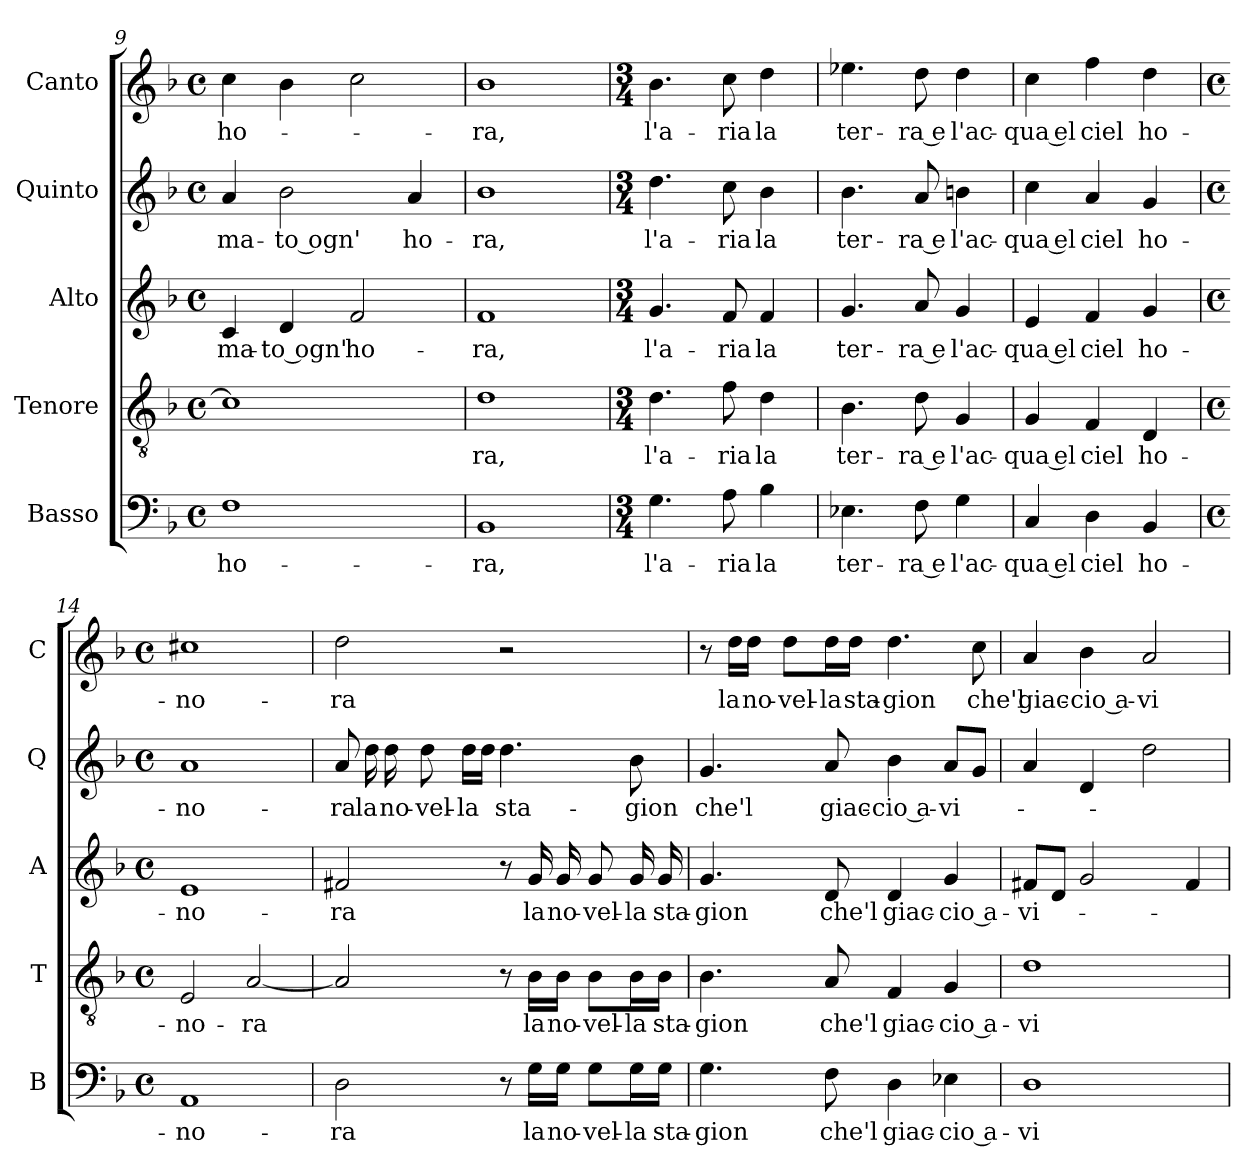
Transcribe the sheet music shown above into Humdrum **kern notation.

**kern	**text	**kern	**text	**kern	**text	**kern	**text	**kern	**text
*part5	*part5	*part4	*part4	*part3	*part3	*part2	*part2	*part1	*part1
*staff5	*staff5	*staff4	*staff4	*staff3	*staff3	*staff2	*staff2	*staff1	*staff1
*I"Basso	*	*I"Tenore	*	*I"Alto	*	*I"Quinto	*	*I"Canto	*
*I'B	*	*I'T	*	*I'A	*	*I'Q	*	*I'C	*
*clefF4	*	*clefGv2	*	*clefG2	*	*clefG2	*	*clefG2	*
*k[b-]	*	*k[b-]	*	*k[b-]	*	*k[b-]	*	*k[b-]	*
*F:	*	*F:	*	*F:	*	*F:	*	*F:	*
*M4/4	*	*M4/4	*	*M4/4	*	*M4/4	*	*M4/4	*
*met(c)	*	*met(c)	*	*met(c)	*	*met(c)	*	*met(c)	*
=9	=9	=9	=9	=9	=9	=9	=9	=9	=9
!	!LO:LY:b	!	!	!	!LO:LY:b	!	!LO:LY:b	!	!LO:LY:b
1F	ho-	1c]	.	4c/	-ma-	4a/	-ma-	4cc\	ho-
!	!	!	!	!	!LO:LY:b	!	!LO:LY:b	!	!
.	.	.	.	4d/	-to ogn'	2b-\	-to ogn'	4b-\	.
!	!	!	!	!	!LO:LY:b	!	!	!	!
.	.	.	.	2f/	ho-	.	.	2cc\	.
!	!	!	!	!	!	!	!LO:LY:b	!	!
.	.	.	.	.	.	4a/	ho-	.	.
=10	=10	=10	=10	=10	=10	=10	=10	=10	=10
!	!LO:LY:b	!	!LO:LY:b	!	!LO:LY:b	!	!LO:LY:b	!	!LO:LY:b
1BB-	-ra,	1d	-ra,	1f	-ra,	1b-	-ra,	1b-	-ra,
!!LO:PB:g=z
=11	=11	=11	=11	=11	=11	=11	=11	=11	=11
*M3/4	*	*M3/4	*	*M3/4	*	*M3/4	*	*M3/4	*
!	!LO:LY:b	!	!LO:LY:b	!	!LO:LY:b	!	!LO:LY:b	!	!LO:LY:b
4.G\	l'a-	4.d\	l'a-	4.g/	l'a-	4.dd\	l'a-	4.b-\	l'a-
!	!LO:LY:b	!	!LO:LY:b	!	!LO:LY:b	!	!LO:LY:b	!	!LO:LY:b
8A\	-ria	8f\	-ria	8f/	-ria	8cc\	-ria	8cc\	-ria
!	!LO:LY:b	!	!LO:LY:b	!	!LO:LY:b	!	!LO:LY:b	!	!LO:LY:b
4B-\	la	4d\	la	4f/	la	4b-\	la	4dd\	la
=12	=12	=12	=12	=12	=12	=12	=12	=12	=12
!	!LO:LY:b	!	!LO:LY:b	!	!LO:LY:b	!	!LO:LY:b	!	!LO:LY:b
4.E-X\	ter-	4.B-\	ter-	4.g/	ter-	4.b-\	ter-	4.ee-X\	ter-
!	!LO:LY:b	!	!LO:LY:b	!	!LO:LY:b	!	!LO:LY:b	!	!LO:LY:b
8F\	-ra e	8d\	-ra e	8a/	-ra e	8a/	-ra e	8dd\	-ra e
!	!LO:LY:b	!	!LO:LY:b	!	!LO:LY:b	!	!LO:LY:b	!	!LO:LY:b
4G\	l'ac-	4G/	l'ac-	4g/	l'ac-	4bn\	l'ac-	4dd\	l'ac-
=13	=13	=13	=13	=13	=13	=13	=13	=13	=13
!	!LO:LY:b	!	!LO:LY:b	!	!LO:LY:b	!	!LO:LY:b	!	!LO:LY:b
4C/	-qua el	4G/	-qua el	4e/	-qua el	4cc\	-qua el	4cc\	-qua el
!	!LO:LY:b	!	!LO:LY:b	!	!LO:LY:b	!	!LO:LY:b	!	!LO:LY:b
4D\	ciel	4F/	ciel	4f/	ciel	4a/	ciel	4ff\	ciel
!	!LO:LY:b	!	!LO:LY:b	!	!LO:LY:b	!	!LO:LY:b	!	!LO:LY:b
4BB-/	ho-	4D/	ho-	4g/	ho-	4g/	ho-	4dd\	ho-
=14	=14	=14	=14	=14	=14	=14	=14	=14	=14
*M4/4	*	*M4/4	*	*M4/4	*	*M4/4	*	*M4/4	*
*met(c)	*	*met(c)	*	*met(c)	*	*met(c)	*	*met(c)	*
!	!LO:LY:b	!	!LO:LY:b	!	!LO:LY:b	!	!LO:LY:b	!	!LO:LY:b
1AA	-no-	2E/	-no-	1e	-no-	1a	-no-	1cc#X	-no-
!	!	!	!LO:LY:b	!	!	!	!	!	!
.	.	[2A/	-ra	.	.	.	.	.	.
!!LO:LB:g=z
=15	=15	=15	=15	=15	=15	=15	=15	=15	=15
!	!LO:LY:b	!	!	!	!LO:LY:b	!	!LO:LY:b	!	!LO:LY:b
2D\	-ra	2A/]	.	2f#X/	-ra	8a/	-ra	2dd\	-ra
!	!	!	!	!	!	!	!LO:LY:b	!	!
.	.	.	.	.	.	16dd\	la	.	.
!	!	!	!	!	!	!	!LO:LY:b	!	!
.	.	.	.	.	.	16dd\	no-	.	.
!	!	!	!	!	!	!	!LO:LY:b	!	!
.	.	.	.	.	.	8dd\	-vel-	.	.
!	!	!	!	!	!	!	!LO:LY:b	!	!
.	.	.	.	.	.	16dd\LL	-la	.	.
.	.	.	.	.	.	16dd\JJ	.	.	.
!	!	!	!	!	!	!	!LO:LY:b	!	!
8r	.	8r	.	8r	.	4.dd\	sta-	2r	.
!	!LO:LY:b	!	!LO:LY:b	!	!LO:LY:b	!	!	!	!
16G\LL	la	16B-\LL	la	16g/	la	.	.	.	.
!	!LO:LY:b	!	!LO:LY:b	!	!LO:LY:b	!	!	!	!
16G\JJ	no-	16B-\JJ	no-	16g/	no-	.	.	.	.
!	!LO:LY:b	!	!LO:LY:b	!	!LO:LY:b	!	!	!	!
8G\L	-vel-	8B-\L	-vel-	8g/	-vel-	.	.	.	.
!	!LO:LY:b	!	!LO:LY:b	!	!LO:LY:b	!	!LO:LY:b	!	!
16G\L	-la	16B-\L	-la	16g/	-la	8b-\	-gion	.	.
!	!LO:LY:b	!	!LO:LY:b	!	!LO:LY:b	!	!	!	!
16G\JJ	sta-	16B-\JJ	sta-	16g/	sta-	.	.	.	.
=16	=16	=16	=16	=16	=16	=16	=16	=16	=16
!	!LO:LY:b	!	!LO:LY:b	!	!LO:LY:b	!	!LO:LY:b	!	!
4.G\	-gion	4.B-\	-gion	4.g/	-gion	4.g/	che'l	8r	.
!	!	!	!	!	!	!	!	!	!LO:LY:b
.	.	.	.	.	.	.	.	16dd\LL	la
!	!	!	!	!	!	!	!	!	!LO:LY:b
.	.	.	.	.	.	.	.	16dd\JJ	no-
!	!	!	!	!	!	!	!	!	!LO:LY:b
.	.	.	.	.	.	.	.	8dd\L	-vel-
!	!LO:LY:b	!	!LO:LY:b	!	!LO:LY:b	!	!LO:LY:b	!	!LO:LY:b
8F\	che'l	8A/	che'l	8d/	che'l	8a/	giac-	16dd\L	-la
!	!	!	!	!	!	!	!	!	!LO:LY:b
.	.	.	.	.	.	.	.	16dd\JJ	sta-
!	!LO:LY:b	!	!LO:LY:b	!	!LO:LY:b	!	!LO:LY:b	!	!LO:LY:b
4D\	giac-	4F/	giac-	4d/	giac-	4b-\	-cio a-	4.dd\	-gion
!	!LO:LY:b	!	!LO:LY:b	!	!LO:LY:b	!	!LO:LY:b	!	!
4E-X\	-cio a-	4G/	-cio a-	4g/	-cio a-	8a/L	-vi-	.	.
!	!	!	!	!	!	!	!	!	!LO:LY:b
.	.	.	.	.	.	8g/J	.	8cc\	che'l
=17	=17	=17	=17	=17	=17	=17	=17	=17	=17
!	!LO:LY:b	!	!LO:LY:b	!	!LO:LY:b	!	!	!	!LO:LY:b
1D	-vi-	1d	-vi-	8f#X/L	-vi-	4a/	.	4a/	giac-
.	.	.	.	8d/J	.	.	.	.	.
!	!	!	!	!	!	!	!	!	!LO:LY:b
.	.	.	.	2g/	.	4d/	.	4b-\	-cio a-
!	!	!	!	!	!	!	!	!	!LO:LY:b
.	.	.	.	.	.	2dd\	.	2a/	-vi-
.	.	.	.	4f#/	.	.	.	.	.
=	=	=	=	=	=	=	=	=	=
*-	*-	*-	*-	*-	*-	*-	*-	*-	*-
